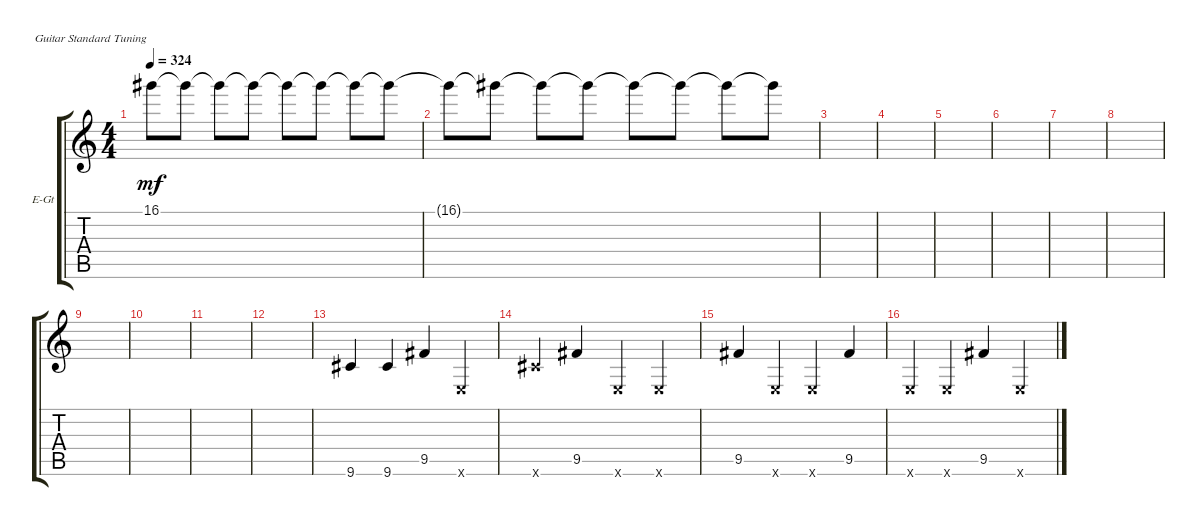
\defaultSystemsLayout 4
\bracketExtendMode groupsimilarinstruments
\firstSystemTrackNameOrientation horizontal
\otherSystemsTrackNameOrientation horizontal
\track ("Sishir (Lead)" "E-Gt") {instrument distortionguitar}
\staff {score tabs}
\tuning (E4 B3 G3 D3 A2 E2)
\ts (4 4)
\tempo 324
\clef g2
\ks c
16.1{t}.8{dy mf} 16.1{t}.8 16.1{t}.8 16.1{t}.8 16.1{t}.8 16.1{t}.8 16.1{t}.8 16.1{t}.8 |
16.1{t}.8 16.1{t}.8 16.1{t}.8 16.1{t}.8 16.1{t}.8 16.1{t}.8 16.1{t}.8 16.1{t}.8 |
|
|
|
|
|
|
|
|
|
|
9.6.4 9.6.4 9.5.4 0.6{x}.4 |
9.6{x}.4 9.5.4 0.6{x}.4 0.6{x}.4 |
9.5.4 0.6{x}.4 0.6{x}.4 9.5.4 |
0.6{x}.4 0.6{x}.4 9.5.4 0.6{x}.4
